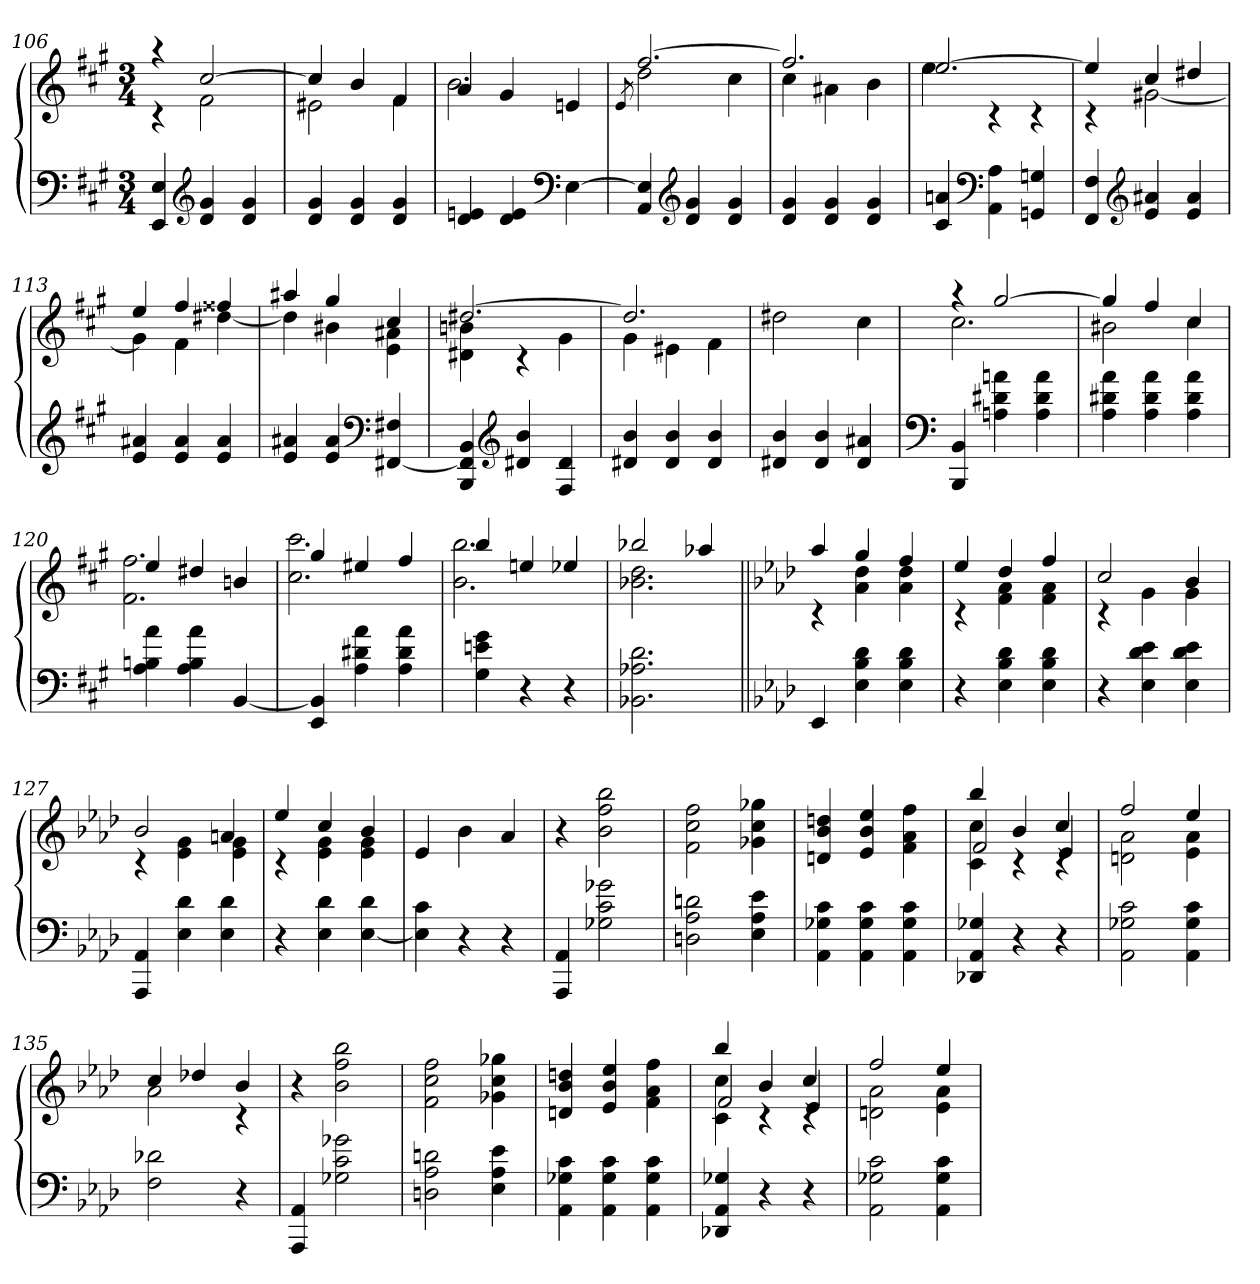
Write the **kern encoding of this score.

**kern	**kern
*part1	*part1
*staff2	*staff1
*clefF4	*clefG2
*k[f#c#g#]	*k[f#c#g#]
*M3/4	*M3/4
=106	=106
*	*^
4EE 4E	4raa	4rc
*clefG2	*	*
4d 4g#	[2cc#	2f#
4d 4g#	.	.
=107	=107	=107
4d 4g#	4cc#]	2e#X
4d 4g#	4b	.
4d 4g#	4f#	4f#
=108	=108	=108
4d 4en	4a	2.b
4d 4e	4g#	.
*clefF4	*	*
[4E	4en	.
=109	=109	=109
.	8qe/	.
4AA 4E]	[2.ff#	2dd
*clefG2	*	*
4d 4g#	.	.
4d 4g#	.	4cc#
=110	=110	=110
4d 4g#	2.ff#]	4cc#
4d 4g#	.	4a#X
4d 4g#	.	4b
=111	=111	=111
4c# 4an	[2.ee	4ee
*clefF4	*	*
4AA 4A	.	4rc
4GGn 4Gn	.	4rc
=112	=112	=112
4FF# 4F#	4ee]	4rc
*clefG2	*	*
4e 4a#X	4cc#	[2g#X
4e 4a#	4dd#X	.
=113	=113	=113
4e 4a#X	4ee	4g#]
4e 4a#	4ff#	4f#
4e 4a#	4ff##X	[4dd#X
=114	=114	=114
4e 4a#X	4aa#X	4dd#]
4e 4a#	4gg#	4b#X
*clefF4	*	*
[4FF#X 4F#X	4cc#	4e 4a#X
=115	=115	=115
4BBB 4FF#] 4BB	[2.dd#X	4d#X 4bn
*clefG2	*	*
4d#X 4b	.	4rc
4F# 4d#	.	4g#
=116	=116	=116
4d#X 4b	2.dd#]	4g#
4d# 4b	.	4e#X
4d# 4b	.	4f#
*	*v	*v
=117	=117
4d#X 4b	2dd#X
4d# 4b	.
4d# 4a#X	4cc#
=118	=118
*clefF4	*
*	*^
4BBB 4BB	4raa	2.cc#
4An 4d#X 4an	[2gg#	.
4A 4d# 4a	.	.
=119	=119	=119
4A 4d#X 4a	4gg#]	2b#X
4A 4d# 4a	4ff#	.
4A 4d# 4a	4cc#	4cc#
=120	=120	=120
4A 4Bn 4a	4ee	2.f# 2.ff#
4A 4B 4a	4dd#X	.
[4BB	4bn	.
=121	=121	=121
4EE 4BB]	4gg#	2.cc# 2.ccc#
4A 4d#X 4a	4ee#X	.
4A 4d# 4a	4ff#	.
=122	=122	=122
4G# 4en 4g#	4bb	2.b 2.bb
4r	4een	.
4r	4ee-X	.
=123	=123	=123
2.BB-X 2.A-X 2.d	2bb-X	2.b-X 2.dd
.	4aa-X	.
=124||	=124||	=124||
*k[b-e-a-d-]	*k[b-e-a-d-]	*
4EE-	4aa-	4rc
4E- 4B- 4d-	4gg	4a- 4dd-
4E- 4B- 4d-	4ff	4a- 4dd-
=125	=125	=125
4r	4ee-	4rc
4E- 4B- 4d-	4dd-	4f 4a-
4E- 4B- 4d-	4ff	4f 4a-
=126	=126	=126
4r	2cc	4rc
4E- 4d- 4e-	.	4g
4E- 4d- 4e-	4b-	4g
=127	=127	=127
4AAA- 4AA-	2b-	4rc
4E- 4d-	.	4e- 4g
4E- 4d-	4an	4e- 4g
=128	=128	=128
4r	4ee-	4rc
4E- 4d-	4cc	4e- 4g
[4E- 4d-	4b-	4e- 4g
*	*v	*v
=129	=129
4E-] 4c	4e-
4r	4b-
4r	4a-
=130	=130
4AAA- 4AA-	4r
2G-X 2c 2g-X	2b- 2ff 2bb-
=131	=131
2Dn 2A- 2dn	2f 2cc 2ff
4E- 4A- 4e-	4g-X 4cc 4gg-X
=132	=132
4AA- 4G-X 4c	4dn 4b- 4ddn
4AA- 4G- 4c	4e- 4b- 4ee-
4AA- 4G- 4c	4f 4a- 4ff
=133	=133
*	*^
*	*	*^
4DD-X 4AA- 4G-X	4bb-	4c 4cc	2f/
4r	4b-	4rc	.
4r	4cc	4rc	4e-/
*	*	*v	*v
=134	=134	=134
2AA- 2G-X 2c	2ff	2dn 2a-
4AA- 4G- 4c	4ee-	4e- 4a-
=135	=135	=135
2F 2d-X	4cc	2a-
.	4dd-X	.
4r	4b-	4rc
*	*v	*v
=136	=136
4AAA- 4AA-	4r
2G-X 2c 2g-X	2b- 2ff 2bb-
=137	=137
2Dn 2A- 2dn	2f 2cc 2ff
4E- 4A- 4e-	4g-X 4cc 4gg-X
=138	=138
4AA- 4G-X 4c	4dn 4b- 4ddn
4AA- 4G- 4c	4e- 4b- 4ee-
4AA- 4G- 4c	4f 4a- 4ff
=139	=139
*	*^
*	*	*^
4DD-X 4AA- 4G-X	4bb-	4c 4cc	2f/
4r	4b-	4rc	.
4r	4cc	4rc	4e-/
*	*	*v	*v
=140	=140	=140
2AA- 2G-X 2c	2ff	2dn 2a-
4AA- 4G- 4c	4ee-	4e- 4a-
*	*v	*v
=	=
*-	*-
